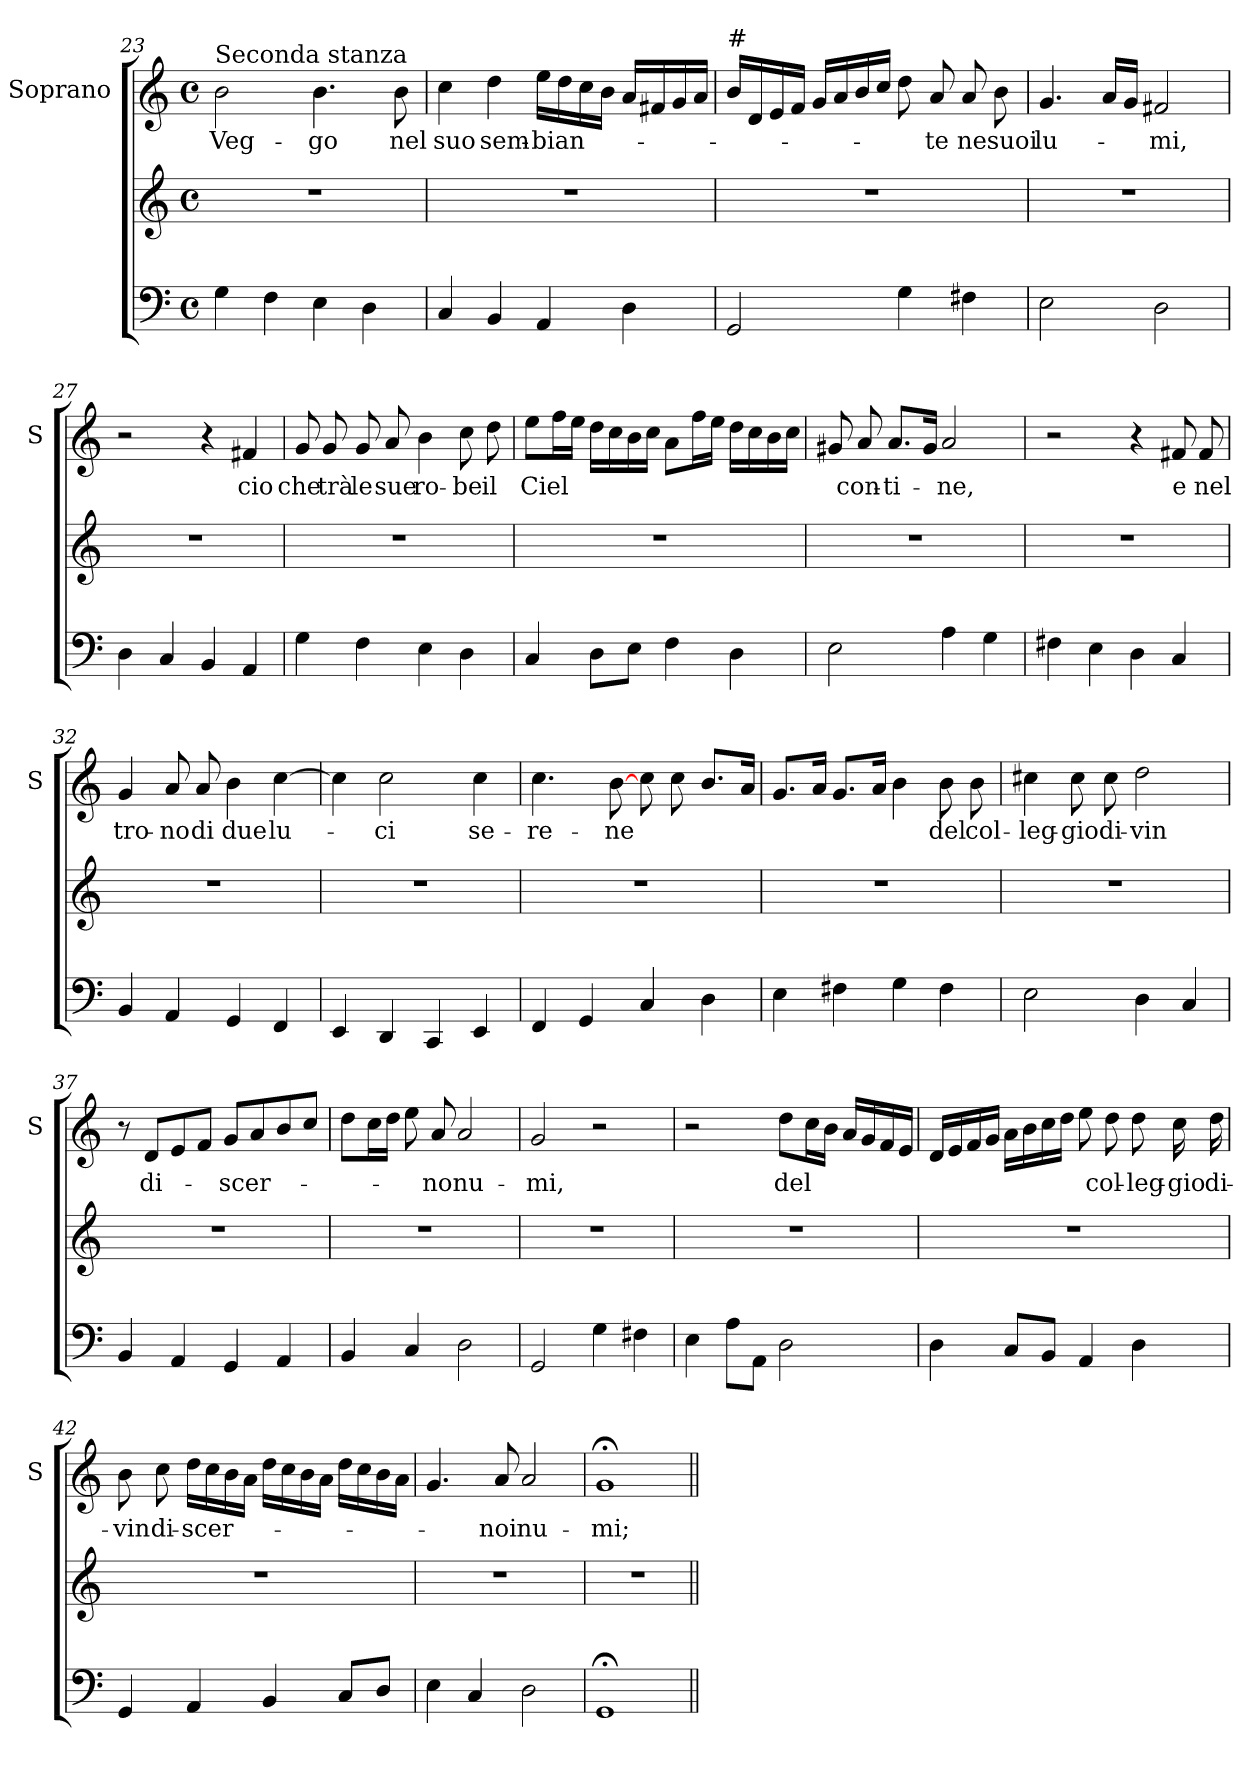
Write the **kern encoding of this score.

**kern	**kern	**kern	**text
*part2	*part2	*part1	*part1
*staff3	*staff2	*staff1	*staff1
*	*	*I"Soprano	*
*	*	*I'S	*
!!LO:LB:g=z
*clefF4	*clefG2	*clefG2	*
*k[]	*k[]	*k[]	*
*C:	*C:	*C:	*
*M4/4	*M4/4	*M4/4	*
*met(c)	*met(c)	*met(c)	*
=23	=23	=23	=23
!	!	!LO:TX:a:t=Seconda stanza	!
!	!	!	!LO:LY:b
4G\	1r	2b\	Veg-
4F\	.	.	.
!	!	!	!LO:LY:b
4E\	.	4.b\	-go
4D\	.	.	.
!	!	!	!LO:LY:b
.	.	8b\	nel
=24	=24	=24	=24
!	!	!	!LO:LY:b
4C/	1r	4cc\	suo
!	!	!	!LO:LY:b
4BB/	.	4dd\	sem-
!	!	!	!LO:LY:b
4AA/	.	16ee\LL	-bian-
.	.	16dd\	.
.	.	16cc\	.
.	.	16b\JJ	.
4D\	.	16a/LL	.
.	.	16f#X/	.
.	.	16g/	.
.	.	16a/JJ	.
=25	=25	=25	=25
!	!	!LO:TX:a:t=#	!
2GG/	1r	16b/LL	.
.	.	16d/	.
.	.	16e/	.
.	.	16f/JJ	.
.	.	16g/LL	.
.	.	16a/	.
.	.	16b/	.
.	.	16cc/JJ	.
4G\	.	8dd\	.
!	!	!	!LO:LY:b
.	.	8a/	-te
!	!	!	!LO:LY:b
4F#X\	.	8a/	ne
!	!	!	!LO:LY:b
.	.	8b\	suoi
=26	=26	=26	=26
!	!	!	!LO:LY:b
2E\	1r	4.g/	lu-
.	.	16a/LL	.
.	.	16g/JJ	.
!	!	!	!LO:LY:b
2D\	.	2f#X/	-mi,
!!LO:LB:g=z
=27	=27	=27	=27
4D\	1r	2r	.
4C/	.	.	.
4BB/	.	4r	.
!	!	!	!LO:LY:b
4AA/	.	4f#X/	cio
=28	=28	=28	=28
!	!	!	!LO:LY:b
4G\	1r	8g/	che
!	!	!	!LO:LY:b
.	.	8g/	trà
!	!	!	!LO:LY:b
4F\	.	8g/	le
!	!	!	!LO:LY:b
.	.	8a/	sue
!	!	!	!LO:LY:b
4E\	.	4b\	ro-
!	!	!	!LO:LY:b
4D\	.	8cc\	-be
!	!	!	!LO:LY:b
.	.	8dd\	il
=29	=29	=29	=29
!	!	!	!LO:LY:b
4C/	1r	8ee\L	Ciel
.	.	16ff\L	.
.	.	16ee\JJ	.
8D\L	.	16dd\LL	.
.	.	16cc\	.
8E\J	.	16b\	.
.	.	16cc\JJ	.
4F\	.	8a\L	.
.	.	16ff\L	.
.	.	16ee\JJ	.
4D\	.	16dd\LL	.
.	.	16cc\	.
.	.	16b\	.
.	.	16cc\JJ	.
=30	=30	=30	=30
2E\	1r	8g#X/	.
!	!	!	!LO:LY:b
.	.	8a/	con-
!	!	!	!LO:LY:b
.	.	8.a/L	-ti-
.	.	16g#/Jk	.
!	!	!	!LO:LY:b
4A\	.	2a/	-ne,
4G\	.	.	.
=31	=31	=31	=31
4F#X\	1r	2r	.
4E\	.	.	.
4D\	.	4r	.
!	!	!	!LO:LY:b
4C/	.	8f#X/	e
!	!	!	!LO:LY:b
.	.	8f#/	nel
!!LO:PB:g=z
=32	=32	=32	=32
!	!	!	!LO:LY:b
4BB/	1r	4g/	tro-
!	!	!	!LO:LY:b
4AA/	.	8a/	-no
!	!	!	!LO:LY:b
.	.	8a/	di
!	!	!	!LO:LY:b
4GG/	.	4b\	due
!	!	!	!LO:LY:b
4FF/	.	[4cc\	lu-
=33	=33	=33	=33
4EE/	1r	4cc\]	.
!	!	!	!LO:LY:b
4DD/	.	2cc\	-ci
4CC/	.	.	.
!	!	!	!LO:LY:b
4EE/	.	4cc\	se-
=34	=34	=34	=34
!	!	!	!LO:LY:b
4FF/	1r	4.cc\	-re-
4GG/	.	.	.
!	!	!	!LO:LY:b
.	.	[8b\	-ne
4C/	.	8cc\	.
.	.	8cc\	.
4D\	.	8.b/L	.
.	.	16a/Jk	.
=35	=35	=35	=35
4E\	1r	8.g/L	.
.	.	16a/Jk	.
4F#X\	.	8.g/L	.
.	.	16a/Jk	.
4G\	.	4b\	.
!	!	!	!LO:LY:b
4F#\	.	8b\	del
!	!	!	!LO:LY:b
.	.	8b\	col-
!!LO:LB:g=z
=36	=36	=36	=36
!	!	!	!LO:LY:b
2E\	1r	4cc#X\	-leg-
!	!	!	!LO:LY:b
.	.	8cc#\	-gio
!	!	!	!LO:LY:b
.	.	8cc#\	di-
!	!	!	!LO:LY:b
4D\	.	2dd\	-vin
4C/	.	.	.
=37	=37	=37	=37
4BB/	1r	8r	.
!	!	!	!LO:LY:b
.	.	8d/L	di-
4AA/	.	8e/	.
.	.	8f/J	.
!	!	!	!LO:LY:b
4GG/	.	8g/L	-scer-
.	.	8a/	.
4AA/	.	8b/	.
.	.	8cc/J	.
=38	=38	=38	=38
4BB/	1r	8dd\L	.
.	.	16cc\L	.
.	.	16dd\JJ	.
4C/	.	8ee\	.
!	!	!	!LO:LY:b
.	.	8a/	-no
!	!	!	!LO:LY:b
2D\	.	2a/	nu-
=39	=39	=39	=39
!	!	!	!LO:LY:b
2GG/	1r	2g/	-mi,
4G\	.	2r	.
4F#X\	.	.	.
=40	=40	=40	=40
4E\	1r	2r	.
8A\L	.	.	.
8AA\J	.	.	.
!	!	!	!LO:LY:b
2D\	.	8dd\L	del
.	.	16cc\L	.
.	.	16b\JJ	.
.	.	16a/LL	.
.	.	16g/	.
.	.	16f/	.
.	.	16e/JJ	.
!!LO:LB:g=z
=41	=41	=41	=41
4D\	1r	16d/LL	.
.	.	16e/	.
.	.	16f/	.
.	.	16g/JJ	.
8C/L	.	16a\LL	.
.	.	16b\	.
8BB/J	.	16cc\	.
.	.	16dd\JJ	.
4AA/	.	8ee\	.
!	!	!	!LO:LY:b
.	.	8dd\	col-
!	!	!	!LO:LY:b
4D\	.	8dd\	-leg-
!	!	!	!LO:LY:b
.	.	16cc\	-gio
!	!	!	!LO:LY:b
.	.	16dd\	di-
=42	=42	=42	=42
!	!	!	!LO:LY:b
4GG/	1r	8b\	-vin
!	!	!	!LO:LY:b
.	.	8cc\	di-
!	!	!	!LO:LY:b
4AA/	.	16dd\LL	-scer-
.	.	16cc\	.
.	.	16b\	.
.	.	16a\JJ	.
4BB/	.	16dd\LL	.
.	.	16cc\	.
.	.	16b\	.
.	.	16a\JJ	.
8C/L	.	16dd\LL	.
.	.	16cc\	.
8D/J	.	16b\	.
.	.	16a\JJ	.
=43	=43	=43	=43
4E\	1r	4.g/	.
4C/	.	.	.
!	!	!	!LO:LY:b
.	.	8a/	-noi
!	!	!	!LO:LY:b
2D\	.	2a/	nu-
=44	=44	=44	=44
!	!	!	!LO:LY:b
1GG;<	1r	1g;<	-mi;
=||	=||	=||	=||
*-	*-	*-	*-
